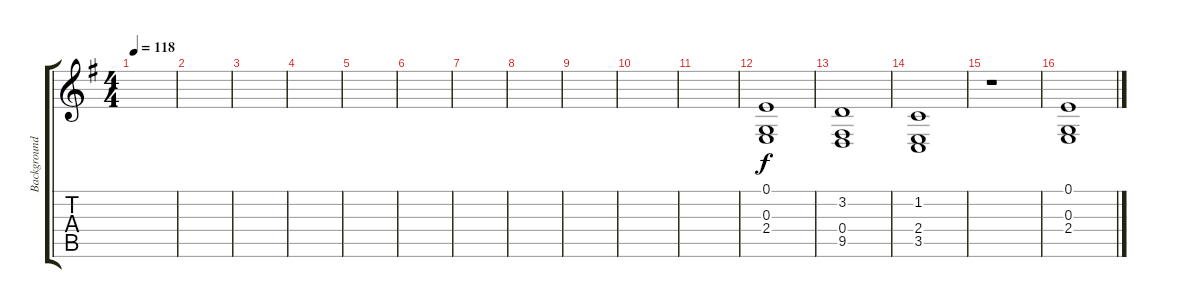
\track ("Background Vocal" "Background") {instrument choiraahs}
\staff {score tabs}
\tuning (E4 B3 G3 D3 A2 E2) {hide}
\ts (4 4)
\tempo 118
\clef g2
\ks g
|
|
|
|
|
|
|
|
|
|
|
(0.1 0.3 2.4).1 |
(3.2 0.4 9.5).1 |
(1.2 2.4 3.5).1 |
r.1 |
(0.1 0.3 2.4).1
